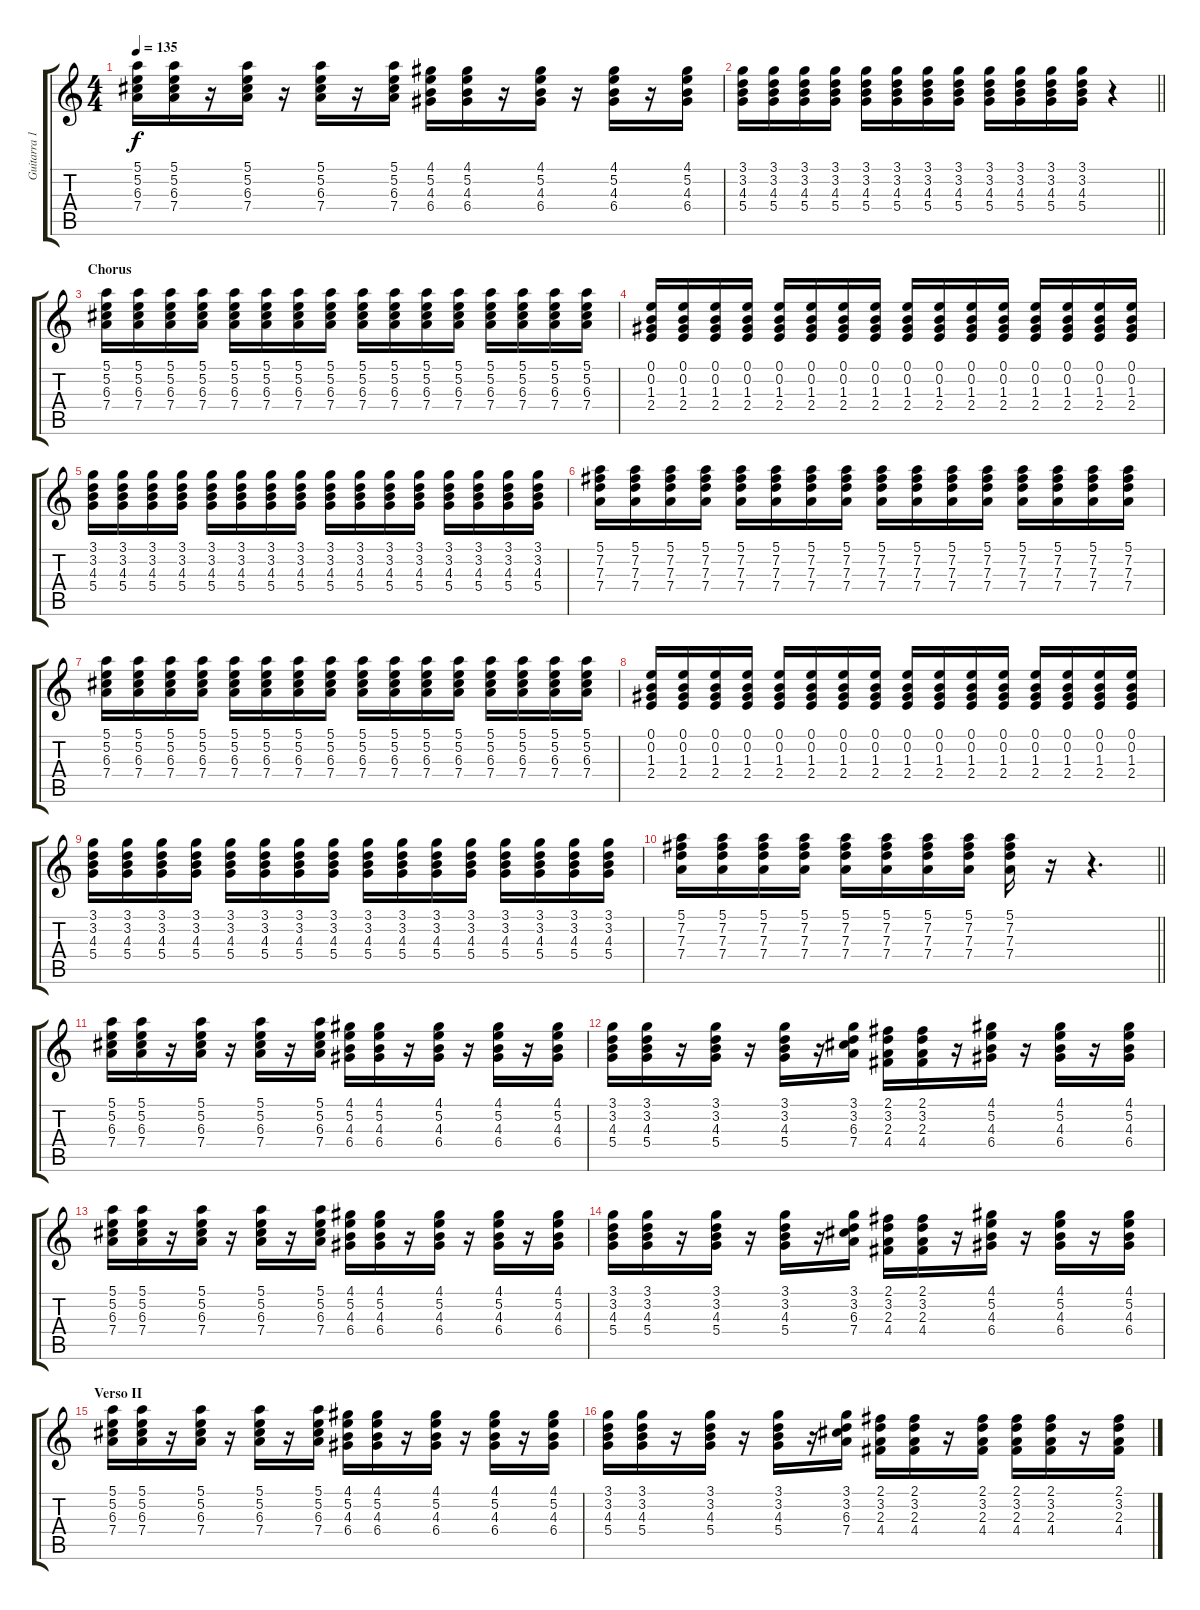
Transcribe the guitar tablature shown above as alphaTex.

\track ("Guitarra 1 - Mathias" "Guitarra 1") {instrument distortionguitar}
\staff {score tabs}
\tuning (E4 B3 G3 D3 A2 E2) {hide}
\ts (4 4)
\tempo 135
\clef g2
\ks c
(5.1 5.2 6.3 7.4).16{dy f} (5.1 5.2 6.3 7.4).16 r.16 (5.1 5.2 6.3 7.4).16 r.16 (5.1 5.2 6.3 7.4).16 r.16 (5.1 5.2 6.3 7.4).16 (4.1 5.2 4.3 6.4).16 (4.1 5.2 4.3 6.4).16 r.16 (4.1 5.2 4.3 6.4).16 r.16 (4.1 5.2 4.3 6.4).16 r.16 (4.1 5.2 4.3 6.4).16 |
\barLineRight lightlight
(3.1 3.2 4.3 5.4).16 (3.1 3.2 4.3 5.4).16 (3.1 3.2 4.3 5.4).16 (3.1 3.2 4.3 5.4).16 (3.1 3.2 4.3 5.4).16 (3.1 3.2 4.3 5.4).16 (3.1 3.2 4.3 5.4).16 (3.1 3.2 4.3 5.4).16 (3.1 3.2 4.3 5.4).16 (3.1 3.2 4.3 5.4).16 (3.1 3.2 4.3 5.4).16 (3.1 3.2 4.3 5.4).16 r.4 |
\section ("" "Chorus")
(5.1 5.2 6.3 7.4).16 (5.1 5.2 6.3 7.4).16 (5.1 5.2 6.3 7.4).16 (5.1 5.2 6.3 7.4).16 (5.1 5.2 6.3 7.4).16 (5.1 5.2 6.3 7.4).16 (5.1 5.2 6.3 7.4).16 (5.1 5.2 6.3 7.4).16 (5.1 5.2 6.3 7.4).16 (5.1 5.2 6.3 7.4).16 (5.1 5.2 6.3 7.4).16 (5.1 5.2 6.3 7.4).16 (5.1 5.2 6.3 7.4).16 (5.1 5.2 6.3 7.4).16 (5.1 5.2 6.3 7.4).16 (5.1 5.2 6.3 7.4).16 |
(0.1 0.2 1.3 2.4).16 (0.1 0.2 1.3 2.4).16 (0.1 0.2 1.3 2.4).16 (0.1 0.2 1.3 2.4).16 (0.1 0.2 1.3 2.4).16 (0.1 0.2 1.3 2.4).16 (0.1 0.2 1.3 2.4).16 (0.1 0.2 1.3 2.4).16 (0.1 0.2 1.3 2.4).16 (0.1 0.2 1.3 2.4).16 (0.1 0.2 1.3 2.4).16 (0.1 0.2 1.3 2.4).16 (0.1 0.2 1.3 2.4).16 (0.1 0.2 1.3 2.4).16 (0.1 0.2 1.3 2.4).16 (0.1 0.2 1.3 2.4).16 |
(3.1 3.2 4.3 5.4).16 (3.1 3.2 4.3 5.4).16 (3.1 3.2 4.3 5.4).16 (3.1 3.2 4.3 5.4).16 (3.1 3.2 4.3 5.4).16 (3.1 3.2 4.3 5.4).16 (3.1 3.2 4.3 5.4).16 (3.1 3.2 4.3 5.4).16 (3.1 3.2 4.3 5.4).16 (3.1 3.2 4.3 5.4).16 (3.1 3.2 4.3 5.4).16 (3.1 3.2 4.3 5.4).16 (3.1 3.2 4.3 5.4).16 (3.1 3.2 4.3 5.4).16 (3.1 3.2 4.3 5.4).16 (3.1 3.2 4.3 5.4).16 |
(5.1 7.2 7.3 7.4).16 (5.1 7.2 7.3 7.4).16 (5.1 7.2 7.3 7.4).16 (5.1 7.2 7.3 7.4).16 (5.1 7.2 7.3 7.4).16 (5.1 7.2 7.3 7.4).16 (5.1 7.2 7.3 7.4).16 (5.1 7.2 7.3 7.4).16 (5.1 7.2 7.3 7.4).16 (5.1 7.2 7.3 7.4).16 (5.1 7.2 7.3 7.4).16 (5.1 7.2 7.3 7.4).16 (5.1 7.2 7.3 7.4).16 (5.1 7.2 7.3 7.4).16 (5.1 7.2 7.3 7.4).16 (5.1 7.2 7.3 7.4).16 |
(5.1 5.2 6.3 7.4).16 (5.1 5.2 6.3 7.4).16 (5.1 5.2 6.3 7.4).16 (5.1 5.2 6.3 7.4).16 (5.1 5.2 6.3 7.4).16 (5.1 5.2 6.3 7.4).16 (5.1 5.2 6.3 7.4).16 (5.1 5.2 6.3 7.4).16 (5.1 5.2 6.3 7.4).16 (5.1 5.2 6.3 7.4).16 (5.1 5.2 6.3 7.4).16 (5.1 5.2 6.3 7.4).16 (5.1 5.2 6.3 7.4).16 (5.1 5.2 6.3 7.4).16 (5.1 5.2 6.3 7.4).16 (5.1 5.2 6.3 7.4).16 |
(0.1 0.2 1.3 2.4).16 (0.1 0.2 1.3 2.4).16 (0.1 0.2 1.3 2.4).16 (0.1 0.2 1.3 2.4).16 (0.1 0.2 1.3 2.4).16 (0.1 0.2 1.3 2.4).16 (0.1 0.2 1.3 2.4).16 (0.1 0.2 1.3 2.4).16 (0.1 0.2 1.3 2.4).16 (0.1 0.2 1.3 2.4).16 (0.1 0.2 1.3 2.4).16 (0.1 0.2 1.3 2.4).16 (0.1 0.2 1.3 2.4).16 (0.1 0.2 1.3 2.4).16 (0.1 0.2 1.3 2.4).16 (0.1 0.2 1.3 2.4).16 |
(3.1 3.2 4.3 5.4).16 (3.1 3.2 4.3 5.4).16 (3.1 3.2 4.3 5.4).16 (3.1 3.2 4.3 5.4).16 (3.1 3.2 4.3 5.4).16 (3.1 3.2 4.3 5.4).16 (3.1 3.2 4.3 5.4).16 (3.1 3.2 4.3 5.4).16 (3.1 3.2 4.3 5.4).16 (3.1 3.2 4.3 5.4).16 (3.1 3.2 4.3 5.4).16 (3.1 3.2 4.3 5.4).16 (3.1 3.2 4.3 5.4).16 (3.1 3.2 4.3 5.4).16 (3.1 3.2 4.3 5.4).16 (3.1 3.2 4.3 5.4).16 |
\barLineRight lightlight
(5.1 7.2 7.3 7.4).16 (5.1 7.2 7.3 7.4).16 (5.1 7.2 7.3 7.4).16 (5.1 7.2 7.3 7.4).16 (5.1 7.2 7.3 7.4).16 (5.1 7.2 7.3 7.4).16 (5.1 7.2 7.3 7.4).16 (5.1 7.2 7.3 7.4).16 (5.1 7.2 7.3 7.4).16 r.16 r.4{d} |
(5.1 5.2 6.3 7.4).16 (5.1 5.2 6.3 7.4).16 r.16 (5.1 5.2 6.3 7.4).16 r.16 (5.1 5.2 6.3 7.4).16 r.16 (5.1 5.2 6.3 7.4).16 (4.1 5.2 4.3 6.4).16 (4.1 5.2 4.3 6.4).16 r.16 (4.1 5.2 4.3 6.4).16 r.16 (4.1 5.2 4.3 6.4).16 r.16 (4.1 5.2 4.3 6.4).16 |
(3.1 3.2 4.3 5.4).16 (3.1 3.2 4.3 5.4).16 r.16 (3.1 3.2 4.3 5.4).16 r.16 (3.1 3.2 4.3 5.4).16 r.16 (3.1 3.2 6.3 7.4).16 (2.1 3.2 2.3 4.4).16 (2.1 3.2 2.3 4.4).16 r.16 (4.1 5.2 4.3 6.4).16 r.16 (4.1 5.2 4.3 6.4).16 r.16 (4.1 5.2 4.3 6.4).16 |
(5.1 5.2 6.3 7.4).16 (5.1 5.2 6.3 7.4).16 r.16 (5.1 5.2 6.3 7.4).16 r.16 (5.1 5.2 6.3 7.4).16 r.16 (5.1 5.2 6.3 7.4).16 (4.1 5.2 4.3 6.4).16 (4.1 5.2 4.3 6.4).16 r.16 (4.1 5.2 4.3 6.4).16 r.16 (4.1 5.2 4.3 6.4).16 r.16 (4.1 5.2 4.3 6.4).16 |
(3.1 3.2 4.3 5.4).16 (3.1 3.2 4.3 5.4).16 r.16 (3.1 3.2 4.3 5.4).16 r.16 (3.1 3.2 4.3 5.4).16 r.16 (3.1 3.2 6.3 7.4).16 (2.1 3.2 2.3 4.4).16 (2.1 3.2 2.3 4.4).16 r.16 (4.1 5.2 4.3 6.4).16 r.16 (4.1 5.2 4.3 6.4).16 r.16 (4.1 5.2 4.3 6.4).16 |
\section ("" "Verso II")
(5.1 5.2 6.3 7.4).16 (5.1 5.2 6.3 7.4).16 r.16 (5.1 5.2 6.3 7.4).16 r.16 (5.1 5.2 6.3 7.4).16 r.16 (5.1 5.2 6.3 7.4).16 (4.1 5.2 4.3 6.4).16 (4.1 5.2 4.3 6.4).16 r.16 (4.1 5.2 4.3 6.4).16 r.16 (4.1 5.2 4.3 6.4).16 r.16 (4.1 5.2 4.3 6.4).16 |
(3.1 3.2 4.3 5.4).16 (3.1 3.2 4.3 5.4).16 r.16 (3.1 3.2 4.3 5.4).16 r.16 (3.1 3.2 4.3 5.4).16 r.16 (3.1 3.2 6.3 7.4).16 (2.1 3.2 2.3 4.4).16 (2.1 3.2 2.3 4.4).16 r.16 (2.1 3.2 2.3 4.4).16 (2.1 3.2 2.3 4.4).16 (2.1 3.2 2.3 4.4).16 r.16 (2.1 3.2 2.3 4.4).16
